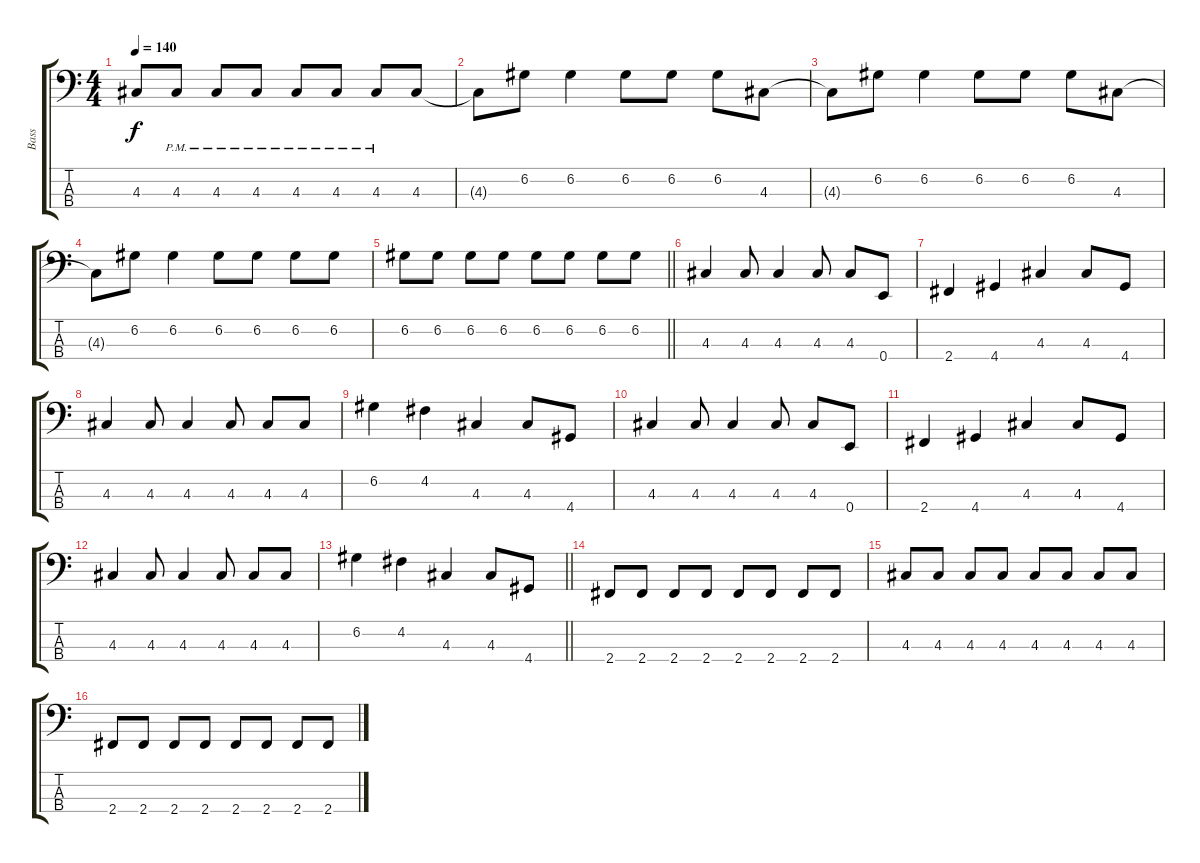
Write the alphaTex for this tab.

\track ("Bass" "Bass") {instrument electricbasspick}
\staff {score tabs}
\tuning (G2 D2 A1 E1) {hide}
\ts (4 4)
\tempo 140
\clef f4
\ks c
4.3.8{dy f} 4.3{pm}.8 4.3{pm}.8 4.3{pm}.8 4.3{pm}.8 4.3{pm}.8 4.3{pm}.8 4.3.8 |
4.3{t}.8 6.2.8 6.2.4 6.2.8 6.2.8 6.2.8 4.3.8 |
4.3{t}.8 6.2.8 6.2.4 6.2.8 6.2.8 6.2.8 4.3.8 |
4.3{t}.8 6.2.8 6.2.4 6.2.8 6.2.8 6.2.8 6.2.8 |
\barLineRight lightlight
6.2.8 6.2.8 6.2.8 6.2.8 6.2.8 6.2.8 6.2.8 6.2.8 |
4.3.4 4.3.8 4.3.4 4.3.8 4.3.8 0.4.8 |
2.4.4 4.4.4 4.3.4 4.3.8 4.4.8 |
4.3.4 4.3.8 4.3.4 4.3.8 4.3.8 4.3.8 |
6.2.4 4.2.4 4.3.4 4.3.8 4.4.8 |
4.3.4 4.3.8 4.3.4 4.3.8 4.3.8 0.4.8 |
2.4.4 4.4.4 4.3.4 4.3.8 4.4.8 |
4.3.4 4.3.8 4.3.4 4.3.8 4.3.8 4.3.8 |
\barLineRight lightlight
6.2.4 4.2.4 4.3.4 4.3.8 4.4.8 |
2.4.8 2.4.8 2.4.8 2.4.8 2.4.8 2.4.8 2.4.8 2.4.8 |
4.3.8 4.3.8 4.3.8 4.3.8 4.3.8 4.3.8 4.3.8 4.3.8 |
2.4.8 2.4.8 2.4.8 2.4.8 2.4.8 2.4.8 2.4.8 2.4.8
